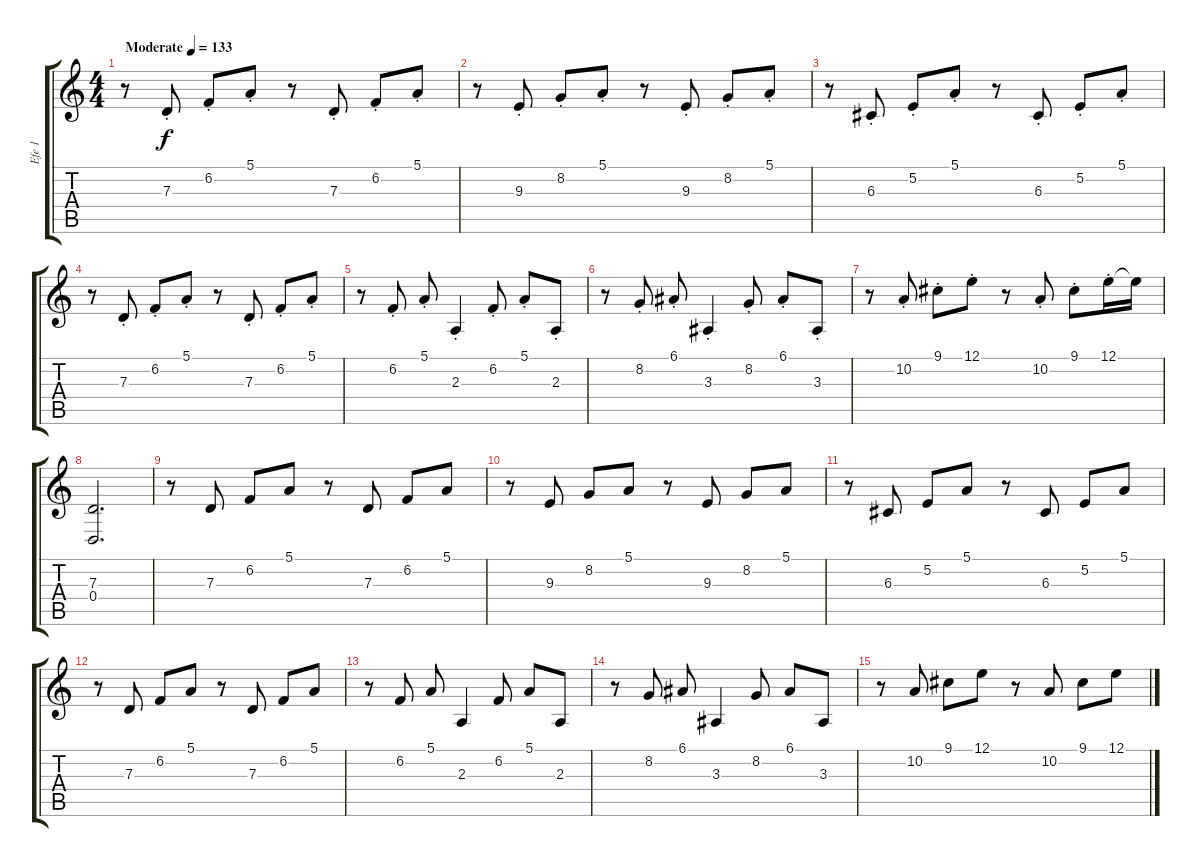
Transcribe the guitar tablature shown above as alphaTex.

\track ("Efe 1" "Efe 1") {instrument pizzicatostrings}
\staff {score tabs}
\tuning (E4 B3 G3 D3 A2 E2) {hide}
\ts (4 4)
\tempo (133 "Moderate")
\clef g2
\ks c
r.8{dy f instrument pizzicatostrings} 7.3{st}.8 6.2{st}.8 5.1{st}.8 r.8 7.3{st}.8 6.2{st}.8 5.1{st}.8 |
r.8 9.3{st}.8 8.2{st}.8 5.1{st}.8 r.8 9.3{st}.8 8.2{st}.8 5.1{st}.8 |
r.8 6.3{st}.8 5.2{st}.8 5.1{st}.8 r.8 6.3{st}.8 5.2{st}.8 5.1{st}.8 |
r.8 7.3{st}.8 6.2{st}.8 5.1{st}.8 r.8 7.3{st}.8 6.2{st}.8 5.1{st}.8 |
r.8 6.2{st}.8 5.1{st}.8 2.3{st}.4 6.2{st}.8 5.1{st}.8 2.3{st}.8 |
r.8 8.2{st}.8 6.1{st}.8 3.3{st}.4 8.2{st}.8 6.1{st}.8 3.3{st}.8 |
r.8 10.2{st}.8 9.1{st}.8 12.1{st}.8 r.8 10.2{st}.8 9.1{st}.8 12.1{st}.16 12.1{t}.16{volume 0} |
(7.3 0.4).2{d volume 16 instrument violin} |
r.8{instrument pizzicatostrings} 7.3.8 6.2.8 5.1.8 r.8 7.3.8 6.2.8 5.1.8 |
r.8 9.3.8 8.2.8 5.1.8 r.8 9.3.8 8.2.8 5.1.8 |
r.8 6.3.8 5.2.8 5.1.8 r.8 6.3.8 5.2.8 5.1.8 |
r.8 7.3.8 6.2.8 5.1.8 r.8 7.3.8 6.2.8 5.1.8 |
r.8 6.2.8 5.1.8 2.3.4 6.2.8 5.1.8 2.3.8 |
r.8 8.2.8 6.1.8 3.3.4 8.2.8 6.1.8 3.3.8 |
r.8 10.2.8 9.1.8 12.1.8 r.8 10.2.8 9.1.8 12.1.8
